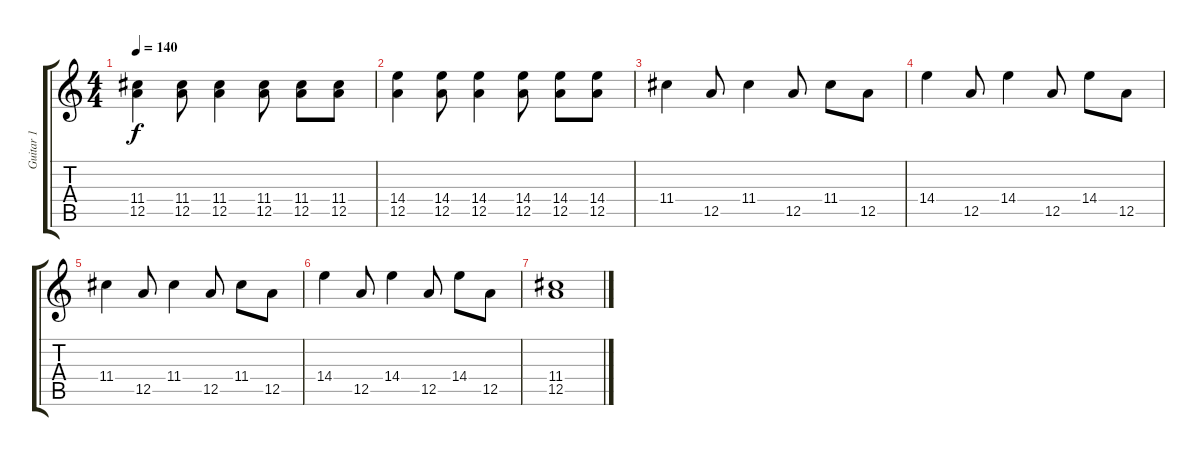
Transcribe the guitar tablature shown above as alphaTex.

\track ("Guitar 1" "Guitar 1") {instrument electricguitarmuted}
\staff {score tabs}
\tuning (E4 B3 G3 D3 A2 E2) {hide}
\ts (4 4)
\tempo 140
\clef g2
\ks c
(11.4 12.5).4{dy f} (11.4 12.5).8 (11.4 12.5).4 (11.4 12.5).8 (11.4 12.5).8 (11.4 12.5).8 |
(14.4 12.5).4 (14.4 12.5).8 (14.4 12.5).4 (14.4 12.5).8 (14.4 12.5).8 (14.4 12.5).8 |
11.4.4 12.5.8 11.4.4 12.5.8 11.4.8 12.5.8 |
14.4.4 12.5.8 14.4.4 12.5.8 14.4.8 12.5.8 |
11.4.4 12.5.8 11.4.4 12.5.8 11.4.8 12.5.8 |
14.4.4 12.5.8 14.4.4 12.5.8 14.4.8 12.5.8 |
(11.4 12.5).1
